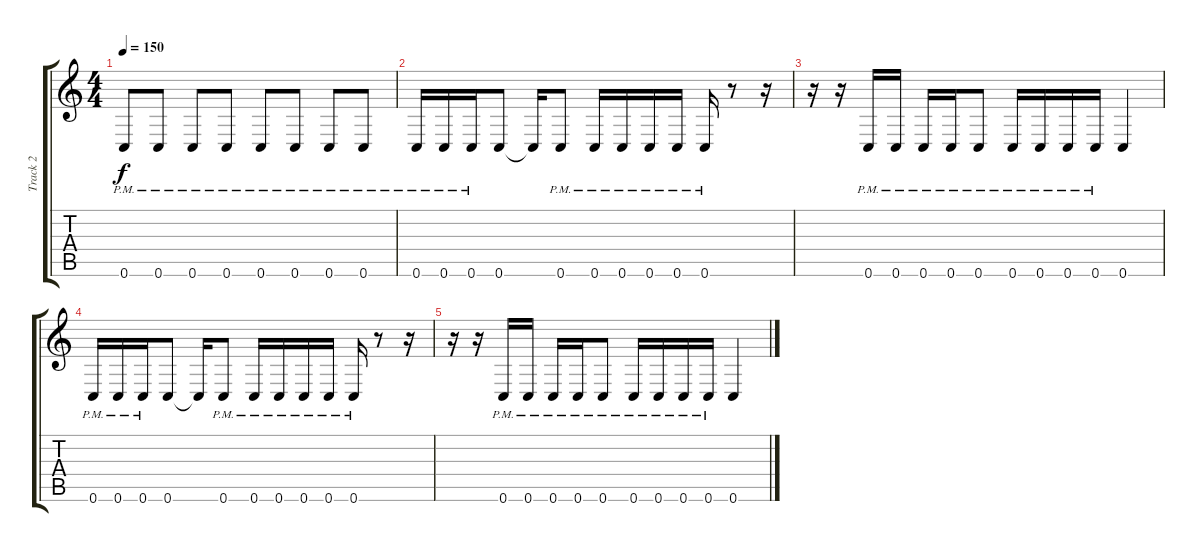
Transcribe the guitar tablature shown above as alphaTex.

\track ("Track 2" "Track 2") {instrument overdrivenguitar}
\staff {score tabs}
\tuning (D4 A3 F3 C3 G2 C2) {hide}
\ts (4 4)
\tempo 150
\clef g2
\ks c
0.6{pm}.8{dy f volume 8} 0.6{pm}.8 0.6{pm}.8 0.6{pm}.8 0.6{pm}.8 0.6{pm}.8 0.6{pm}.8 0.6{pm}.8 |
0.6{pm}.16{volume 6} 0.6{pm}.16 0.6{pm}.16 0.6.8 0.6{t}.16 0.6{pm}.8 0.6{pm}.16 0.6{pm}.16 0.6{pm}.16 0.6{pm}.16 0.6{pm}.16 r.8 r.16 |
r.16{volume 4} r.16 0.6{pm}.16 0.6{pm}.16 0.6{pm}.16 0.6{pm}.16 0.6{pm}.8 0.6{pm}.16 0.6{pm}.16 0.6{pm}.16 0.6{pm}.16 0.6.4 |
0.6{pm}.16{volume 2} 0.6{pm}.16 0.6{pm}.16 0.6.8 0.6{t}.16 0.6{pm}.8 0.6{pm}.16 0.6{pm}.16 0.6{pm}.16 0.6{pm}.16 0.6{pm}.16 r.8 r.16 |
r.16{volume 1} r.16 0.6{pm}.16 0.6{pm}.16 0.6{pm}.16 0.6{pm}.16 0.6{pm}.8 0.6{pm}.16 0.6{pm}.16 0.6{pm}.16 0.6{pm}.16 0.6.4
